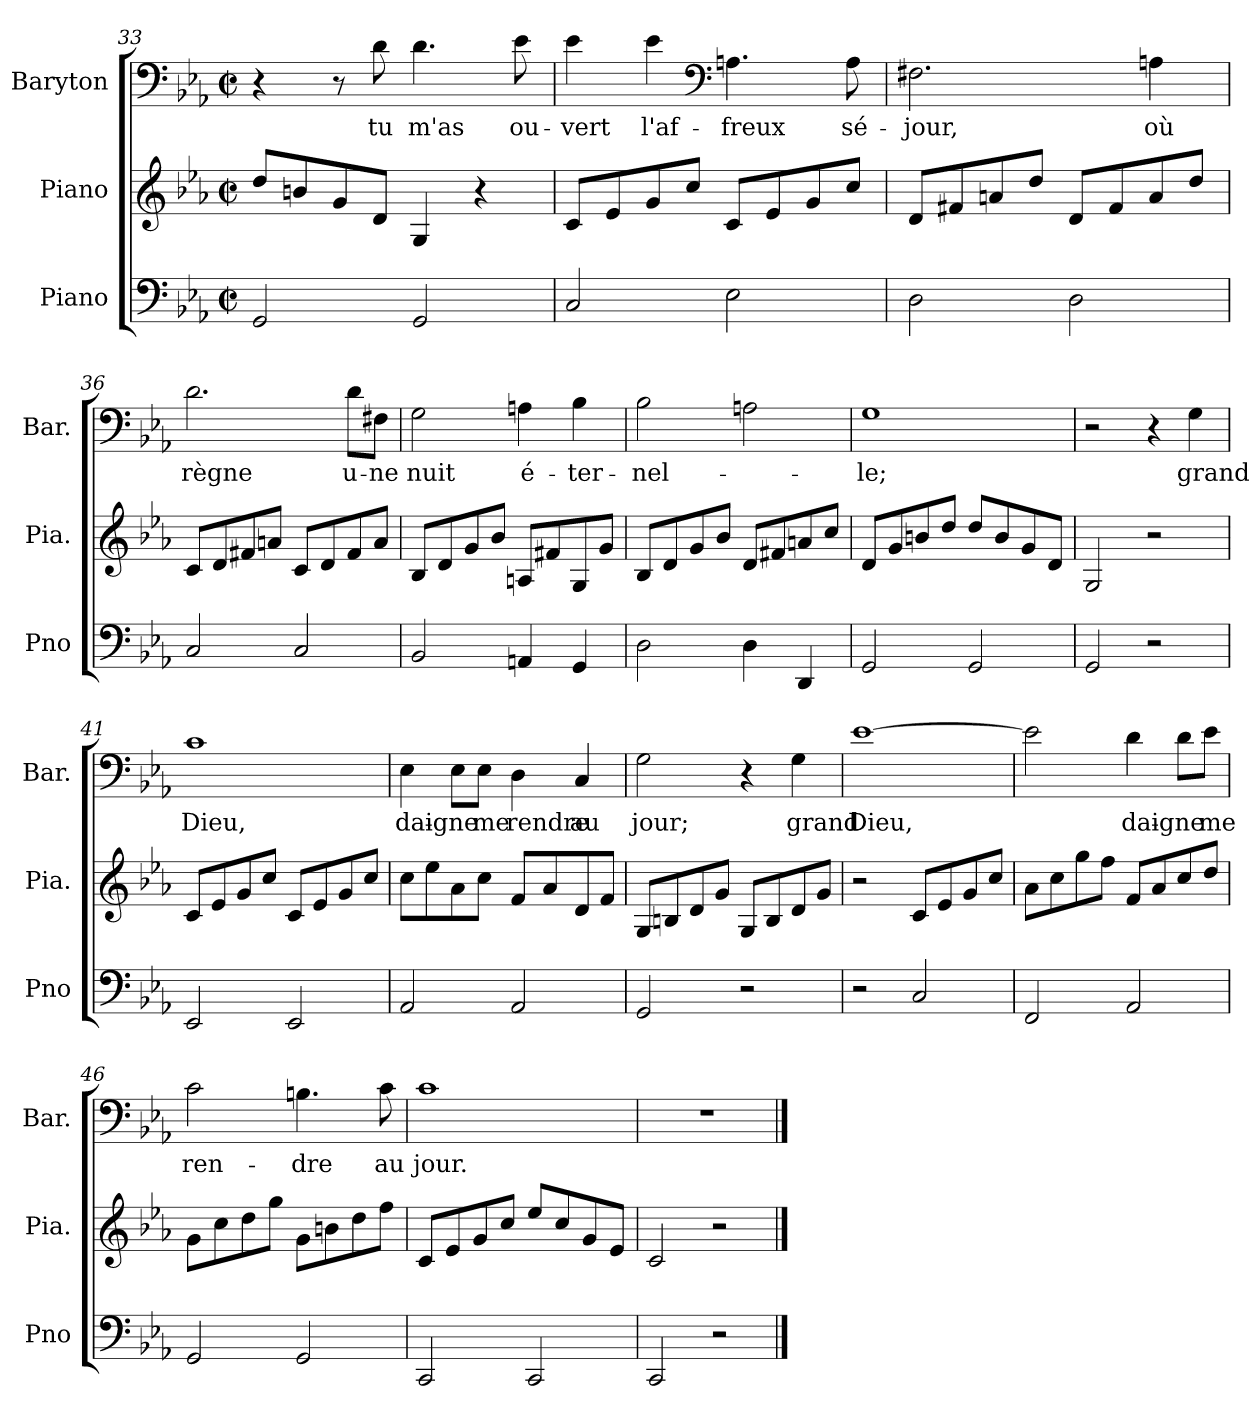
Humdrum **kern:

**kern	**kern	**kern	**text
*part3	*part2	*part1	*part1
*staff3	*staff2	*staff1	*staff1
*I"Piano	*I"Piano	*I"Baryton	*
*I'Pno	*I'Pia.	*I'Bar.	*
!!LO:LB:g=z
*clefF4	*clefG2	*clefF4	*
*k[b-e-a-]	*k[b-e-a-]	*k[b-e-a-]	*
*M2/2	*M2/2	*M2/2	*
*met(c|)	*met(c|)	*met(c|)	*
=33	=33	=33	=33
2GG/	8dd/L	4r	.
.	8bn/	.	.
.	8g/	8r	.
.	8d/J	8d\	tu
2GG/	4G/	4.d\	m'as
.	4r	.	.
.	.	8e-\	ou-
=34	=34	=34	=34
2C/	8c/L	4e-\	-vert
.	8e-/	.	.
.	8g/	4e-\	l'af-
.	8cc/J	.	.
*	*	*clefF4	*
2E-\	8c/L	4.An\	-freux
.	8e-/	.	.
.	8g/	.	.
.	8cc/J	8A\	sé-
=35	=35	=35	=35
2D\	8d/L	2.F#X\	-jour,
.	8f#X/	.	.
.	8an/	.	.
.	8dd/J	.	.
2D\	8d/L	.	.
.	8f#/	.	.
.	8a/	4An\	où
.	8dd/J	.	.
=36	=36	=36	=36
2C/	8c/L	2.d\	règne
.	8d/	.	.
.	8f#X/	.	.
.	8an/J	.	.
2C/	8c/L	.	.
.	8d/	.	.
.	8f#/	8d\L	u-
.	8a/J	8F#X\J	-ne
!!LO:PB:g=z
=37	=37	=37	=37
2BB-/	8B-/L	2G\	nuit
.	8d/	.	.
.	8g/	.	.
.	8b-/J	.	.
4AAn/	8An/L	4An\	é-
.	8f#X/	.	.
4GG/	8G/	4B-\	-ter-
.	8g/J	.	.
=38	=38	=38	=38
2D\	8B-/L	2B-\	-nel-
.	8d/	.	.
.	8g/	.	.
.	8b-/J	.	.
4D\	8d/L	2An\	.
.	8f#X/	.	.
4DD/	8an/	.	.
.	8cc/J	.	.
=39	=39	=39	=39
2GG/	8d/L	1G	-le;
.	8g/	.	.
.	8bn/	.	.
.	8dd/J	.	.
2GG/	8dd/L	.	.
.	8b/	.	.
.	8g/	.	.
.	8d/J	.	.
=40	=40	=40	=40
2GG/	2G/	2r	.
2r	2r	4r	.
.	.	4G\	grand
!!LO:LB:g=z
=41	=41	=41	=41
2EE-/	8c/L	1c	Dieu,
.	8e-/	.	.
.	8g/	.	.
.	8cc/J	.	.
2EE-/	8c/L	.	.
.	8e-/	.	.
.	8g/	.	.
.	8cc/J	.	.
=42	=42	=42	=42
2AA-/	8cc\L	4E-\	dai-
.	8ee-\	.	.
.	8a-\	8E-\L	-gne
.	8cc\J	8E-\J	me
2AA-/	8f/L	4D\	rendre
.	8a-/	.	.
.	8d/	4C/	au
.	8f/J	.	.
=43	=43	=43	=43
2GG/	8G/L	2G\	jour;
.	8Bn/	.	.
.	8d/	.	.
.	8g/J	.	.
2r	8G/L	4r	.
.	8B/	.	.
.	8d/	4G\	grand
.	8g/J	.	.
=44	=44	=44	=44
2r	2r	[1e-	Dieu,
2C/	8c/L	.	.
.	8e-/	.	.
.	8g/	.	.
.	8cc/J	.	.
!!LO:LB:g=z
=45	=45	=45	=45
2FF/	8a-\L	2e-\]	.
.	8cc\	.	.
.	8gg\	.	.
.	8ff\J	.	.
2AA-/	8f/L	4d\	dai-
.	8a-/	.	.
.	8cc/	8d\L	-gne
.	8dd/J	8e-\J	me
=46	=46	=46	=46
2GG/	8g\L	2c\	ren-
.	8cc\	.	.
.	8dd\	.	.
.	8gg\J	.	.
2GG/	8g\L	4.Bn\	-dre
.	8bn\	.	.
.	8dd\	.	.
.	8ff\J	8c\	au
=47	=47	=47	=47
2CC/	8c/L	1c	jour.
.	8e-/	.	.
.	8g/	.	.
.	8cc/J	.	.
2CC/	8ee-/L	.	.
.	8cc/	.	.
.	8g/	.	.
.	8e-/J	.	.
=48	=48	=48	=48
2CC/	2c/	1r	.
2r	2r	.	.
==	==	==	==
*-	*-	*-	*-
